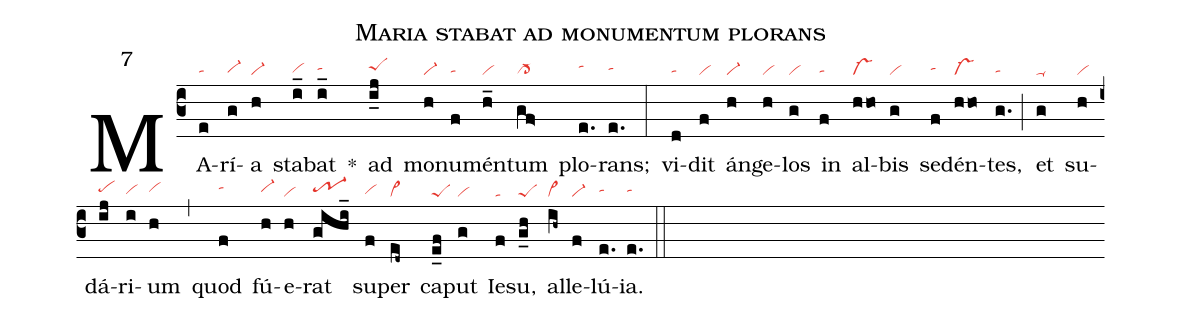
name: Maria stabat ad monumentum plorans;
mode: 7;
nabc-lines: 1;
%%
(c3)
MA(e|tahg)rí(g|vi-hg)a(h|vi-) sta(i_|vihg)bat(i_|tahh) *()
ad(i_j|peShh) mo(h|vi-)nu(f|tahg)mén(h_|vi)tum(gf>|cl->) plo(e.|tahi)rans;(e.|tahh) (:)
vi(d|tahg)dit(f|vi) án(h|vi-)ge(h|vi)los(g|vi) in(f|tahg) al(hho|vs-)bis(g|vi) se(f|tahh)dén(hho|vs-)tes,(g.|tahg) (;)
et(g|ta-) su(h|vi)dá(ij|pehh)ri(i|vihg)um(h|vihh) (,)
quod(f|tahi) fú(h|vi-hh)e(h|vi)rat(gihi_|tr-1hh) su(f|vihg)per(ed~|vi>) ca(e_f|peS)put(g|vi) Ie(f|ta)su,(g_h|peS) al(ih~|vi>)le(f|vi-)lú(e.|tahh)ia.(e.|tahh) (::)
